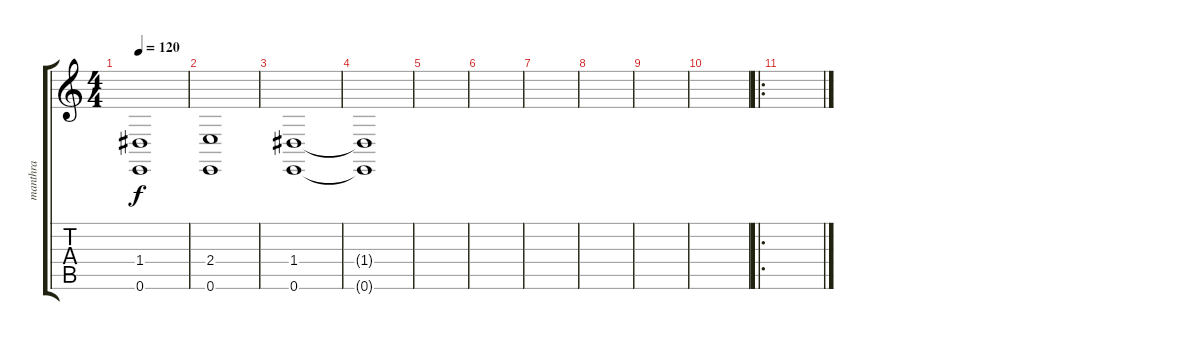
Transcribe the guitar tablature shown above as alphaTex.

\track ("manthra" "manthra") {instrument choiraahs}
\staff {score tabs}
\tuning (E4 B3 G3 D3 A2 E2) {hide}
\ts (4 4)
\tempo 120
\clef g2
\ks c
(1.4 0.6).1{dy f} |
(2.4 0.6).1 |
(1.4 0.6).1 |
(1.4{t} 0.6{t}).1 |
|
|
|
|
|
|
\ro
